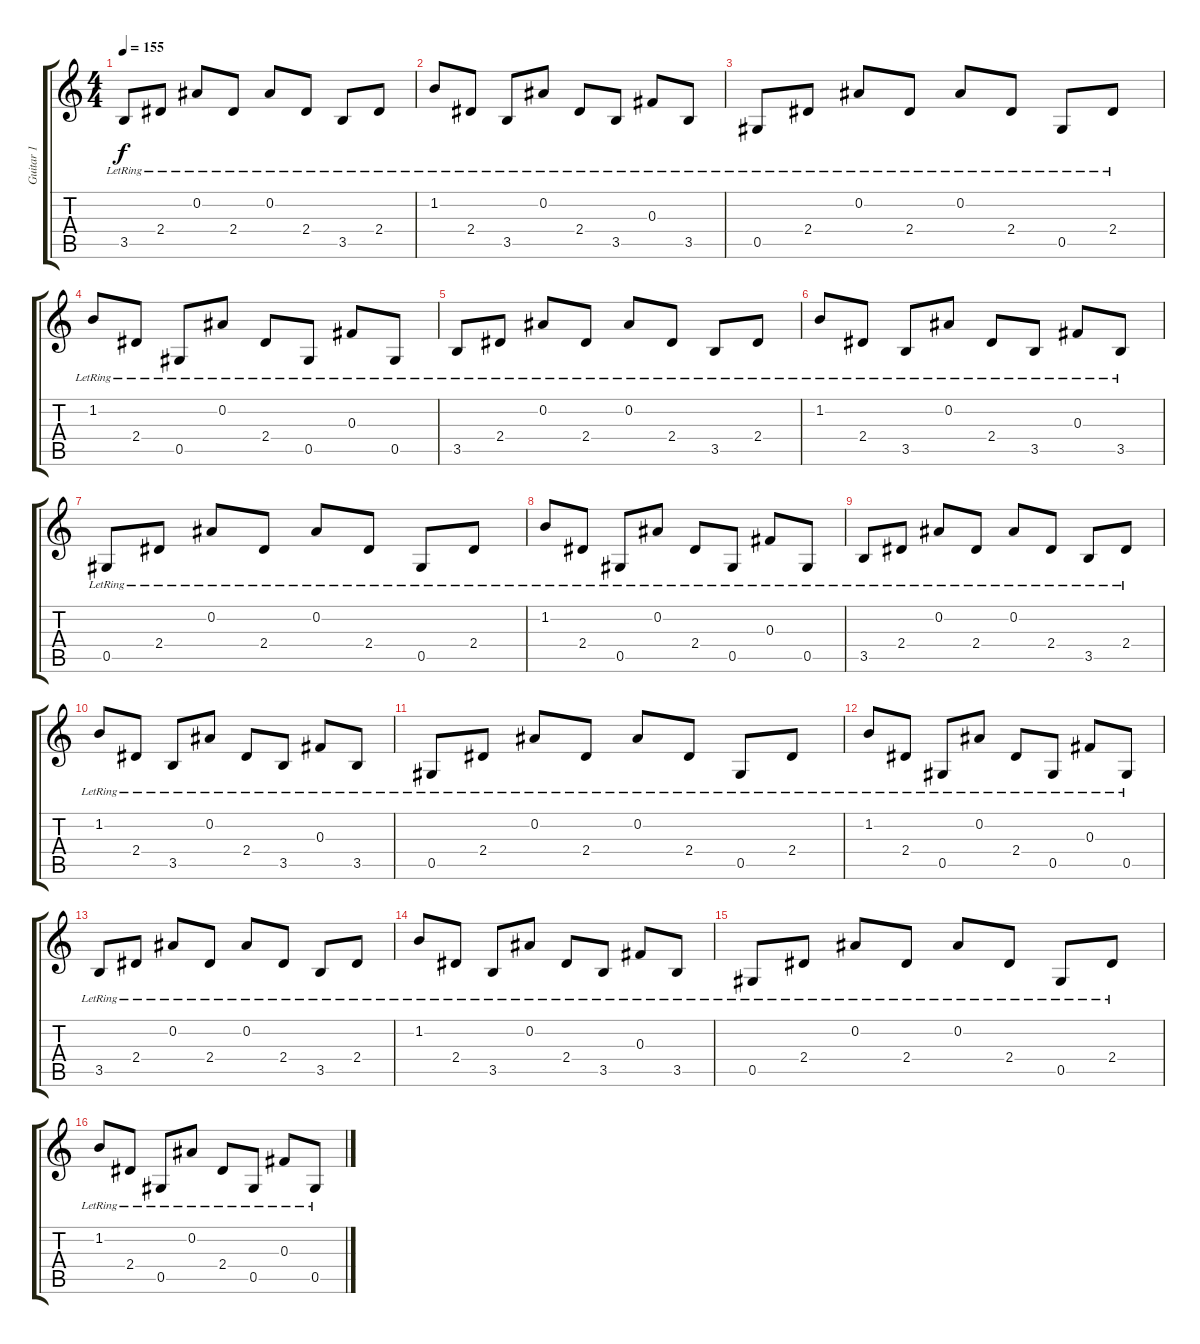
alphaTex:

\track ("Guitar 1" "Guitar 1") {instrument distortionguitar}
\staff {score tabs}
\tuning (Eb4 Bb3 Gb3 Db3 Ab2 Eb2) {hide}
\ts (4 4)
\tempo 155
\clef g2
\ks c
3.5{lr}.8{dy f instrument electricguitarjazz} 2.4{lr}.8 0.2{lr}.8 2.4{lr}.8 0.2{lr}.8 2.4{lr}.8 3.5{lr}.8 2.4{lr}.8 |
1.2{lr}.8 2.4{lr}.8 3.5{lr}.8 0.2{lr}.8 2.4{lr}.8 3.5{lr}.8 0.3{lr}.8 3.5{lr}.8 |
0.5{lr}.8 2.4{lr}.8 0.2{lr}.8 2.4{lr}.8 0.2{lr}.8 2.4{lr}.8 0.5{lr}.8 2.4{lr}.8 |
1.2{lr}.8 2.4{lr}.8 0.5{lr}.8 0.2{lr}.8 2.4{lr}.8 0.5{lr}.8 0.3{lr}.8 0.5{lr}.8 |
3.5{lr}.8{instrument electricguitarjazz} 2.4{lr}.8 0.2{lr}.8 2.4{lr}.8 0.2{lr}.8 2.4{lr}.8 3.5{lr}.8 2.4{lr}.8 |
1.2{lr}.8 2.4{lr}.8 3.5{lr}.8 0.2{lr}.8 2.4{lr}.8 3.5{lr}.8 0.3{lr}.8 3.5{lr}.8 |
0.5{lr}.8 2.4{lr}.8 0.2{lr}.8 2.4{lr}.8 0.2{lr}.8 2.4{lr}.8 0.5{lr}.8 2.4{lr}.8 |
1.2{lr}.8 2.4{lr}.8 0.5{lr}.8 0.2{lr}.8 2.4{lr}.8 0.5{lr}.8 0.3{lr}.8 0.5{lr}.8 |
3.5{lr}.8{instrument electricguitarjazz} 2.4{lr}.8 0.2{lr}.8 2.4{lr}.8 0.2{lr}.8 2.4{lr}.8 3.5{lr}.8 2.4{lr}.8 |
1.2{lr}.8 2.4{lr}.8 3.5{lr}.8 0.2{lr}.8 2.4{lr}.8 3.5{lr}.8 0.3{lr}.8 3.5{lr}.8 |
0.5{lr}.8 2.4{lr}.8 0.2{lr}.8 2.4{lr}.8 0.2{lr}.8 2.4{lr}.8 0.5{lr}.8 2.4{lr}.8 |
1.2{lr}.8 2.4{lr}.8 0.5{lr}.8 0.2{lr}.8 2.4{lr}.8 0.5{lr}.8 0.3{lr}.8 0.5{lr}.8 |
3.5{lr}.8{instrument electricguitarjazz} 2.4{lr}.8 0.2{lr}.8 2.4{lr}.8 0.2{lr}.8 2.4{lr}.8 3.5{lr}.8 2.4{lr}.8 |
1.2{lr}.8 2.4{lr}.8 3.5{lr}.8 0.2{lr}.8 2.4{lr}.8 3.5{lr}.8 0.3{lr}.8 3.5{lr}.8 |
0.5{lr}.8 2.4{lr}.8 0.2{lr}.8 2.4{lr}.8 0.2{lr}.8 2.4{lr}.8 0.5{lr}.8 2.4{lr}.8 |
1.2{lr}.8 2.4{lr}.8 0.5{lr}.8 0.2{lr}.8 2.4{lr}.8 0.5{lr}.8 0.3{lr}.8 0.5{lr}.8
